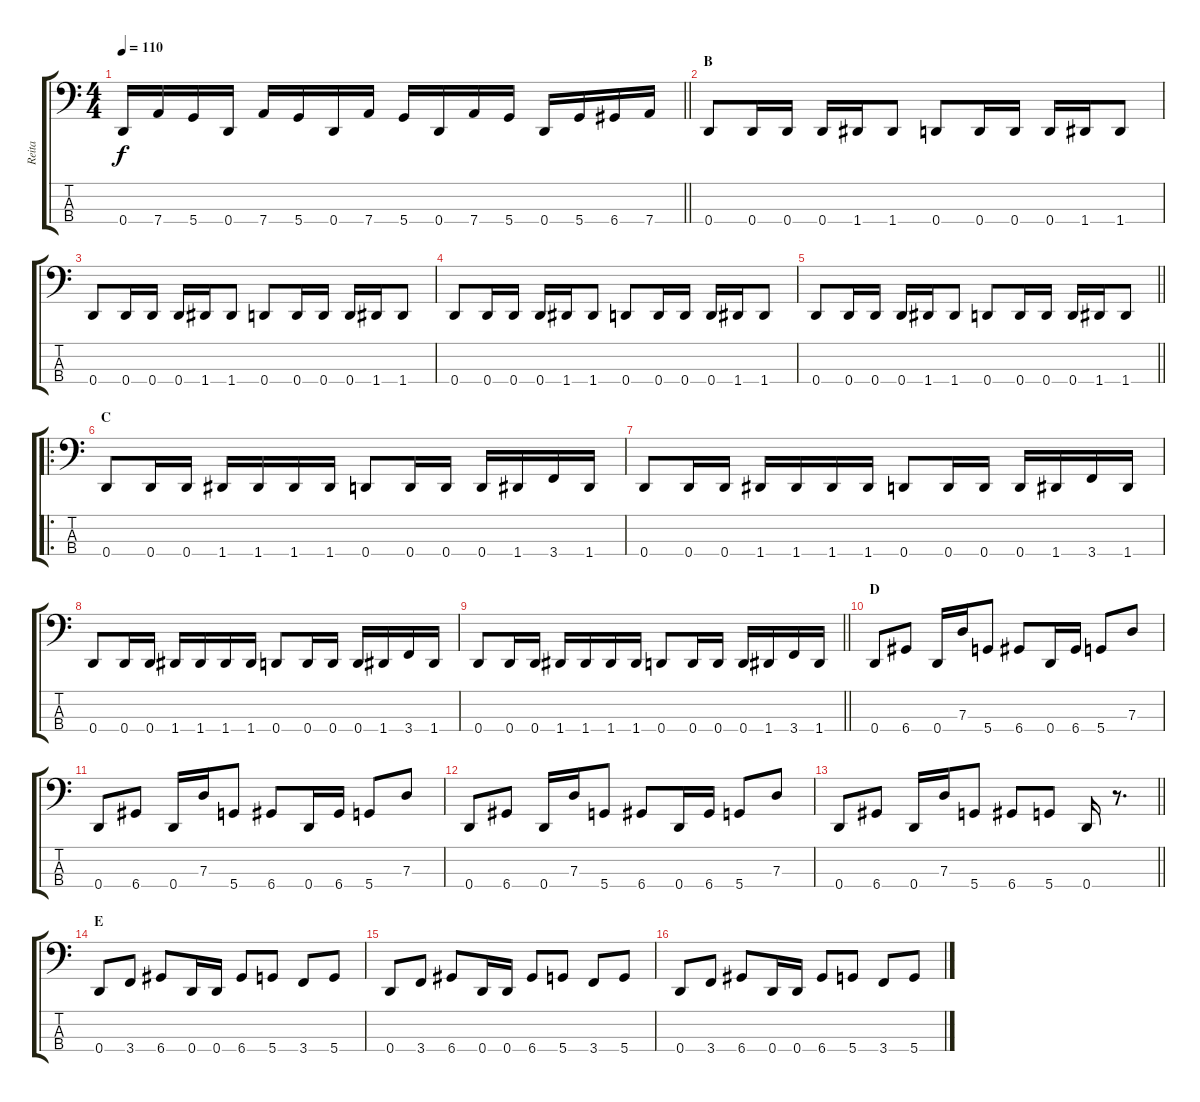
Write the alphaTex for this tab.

\track ("Reita" "Reita") {instrument electricbasspick}
\staff {score tabs}
\tuning (F2 C2 G1 D1) {hide}
\ts (4 4)
\tempo 110
\clef f4
\barLineRight lightlight
\ks c
0.4.16{dy f} 7.4.16 5.4.16 0.4.16 7.4.16 5.4.16 0.4.16 7.4.16 5.4.16 0.4.16 7.4.16 5.4.16 0.4.16 5.4.16 6.4.16 7.4.16 |
\section ("" "B")
0.4.8 0.4.16 0.4.16 0.4.16 1.4.16 1.4.8 0.4.8 0.4.16 0.4.16 0.4.16 1.4.16 1.4.8 |
0.4.8 0.4.16 0.4.16 0.4.16 1.4.16 1.4.8 0.4.8 0.4.16 0.4.16 0.4.16 1.4.16 1.4.8 |
0.4.8 0.4.16 0.4.16 0.4.16 1.4.16 1.4.8 0.4.8 0.4.16 0.4.16 0.4.16 1.4.16 1.4.8 |
\barLineRight lightlight
0.4.8 0.4.16 0.4.16 0.4.16 1.4.16 1.4.8 0.4.8 0.4.16 0.4.16 0.4.16 1.4.16 1.4.8 |
\ro
\section ("" "C")
0.4.8 0.4.16 0.4.16 1.4.16 1.4.16 1.4.16 1.4.16 0.4.8 0.4.16 0.4.16 0.4.16 1.4.16 3.4.16 1.4.16 |
0.4.8 0.4.16 0.4.16 1.4.16 1.4.16 1.4.16 1.4.16 0.4.8 0.4.16 0.4.16 0.4.16 1.4.16 3.4.16 1.4.16 |
0.4.8 0.4.16 0.4.16 1.4.16 1.4.16 1.4.16 1.4.16 0.4.8 0.4.16 0.4.16 0.4.16 1.4.16 3.4.16 1.4.16 |
\barLineRight lightlight
0.4.8 0.4.16 0.4.16 1.4.16 1.4.16 1.4.16 1.4.16 0.4.8 0.4.16 0.4.16 0.4.16 1.4.16 3.4.16 1.4.16 |
\section ("" "D")
0.4.8 6.4.8 0.4.16 7.3.16 5.4.8 6.4.8 0.4.16 6.4.16 5.4.8 7.3.8 |
0.4.8 6.4.8 0.4.16 7.3.16 5.4.8 6.4.8 0.4.16 6.4.16 5.4.8 7.3.8 |
0.4.8 6.4.8 0.4.16 7.3.16 5.4.8 6.4.8 0.4.16 6.4.16 5.4.8 7.3.8 |
\barLineRight lightlight
0.4.8 6.4.8 0.4.16 7.3.16 5.4.8 6.4.8 5.4.8 0.4.16 r.8{d} |
\section ("" "E")
0.4.8 3.4.8 6.4.8 0.4.16 0.4.16 6.4.8 5.4.8 3.4.8 5.4.8 |
0.4.8 3.4.8 6.4.8 0.4.16 0.4.16 6.4.8 5.4.8 3.4.8 5.4.8 |
0.4.8 3.4.8 6.4.8 0.4.16 0.4.16 6.4.8 5.4.8 3.4.8 5.4.8
